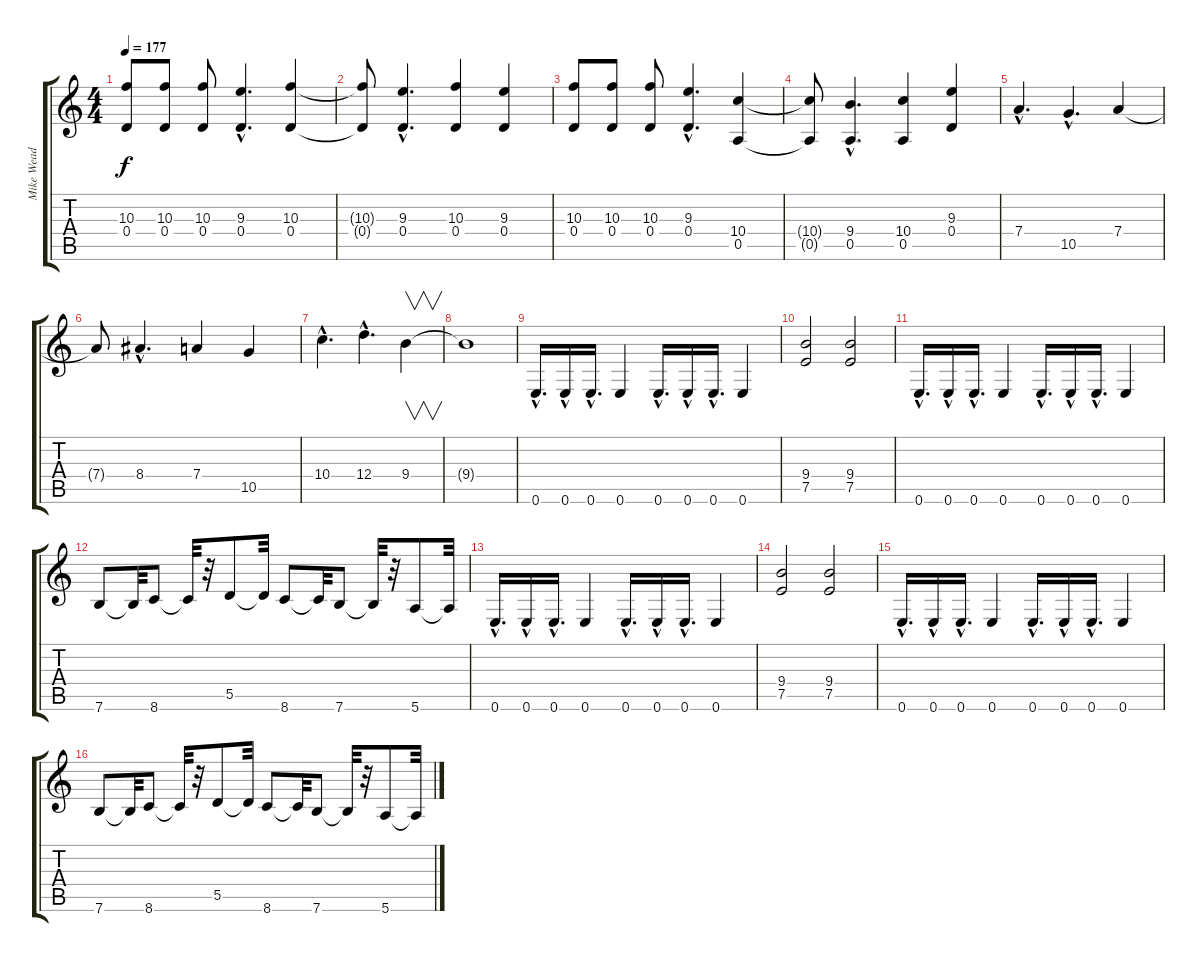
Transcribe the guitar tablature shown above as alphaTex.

\track ("Mike Wead" "Mike Wead") {instrument distortionguitar}
\staff {score tabs}
\tuning (E4 B3 G3 D3 A2 E2) {hide}
\ts (4 4)
\tempo 177
\clef g2
\ks c
(10.3 0.4).8{dy f} (10.3 0.4).8 (10.3 0.4).8 (9.3{hac} 0.4{hac}).4{d} (10.3 0.4).4 |
(10.3{t} 0.4{t}).8 (9.3{hac} 0.4{hac}).4{d} (10.3 0.4).4 (9.3 0.4).4 |
(10.3 0.4).8 (10.3 0.4).8 (10.3 0.4).8 (9.3{hac} 0.4{hac}).4{d} (10.4 0.5).4 |
(10.4{t} 0.5{t}).8 (9.4{hac} 0.5{hac}).4{d} (10.4 0.5).4 (9.3 0.4).4 |
7.4{hac}.4{d} 10.5{hac}.4{d} 7.4.4 |
7.4{t}.8 8.4{hac}.4{d} 7.4.4 10.5.4 |
10.4{hac}.4{d} 12.4{hac}.4{d} 9.4.4{v} |
9.4{t}.1 |
0.6{hac}.16{d} 0.6{hac}.16 0.6{hac}.16{d} 0.6.4 0.6{hac}.16{d} 0.6{hac}.16 0.6{hac}.16{d} 0.6.4 |
(9.4 7.5).2 (9.4 7.5).2 |
0.6{hac}.16{d} 0.6{hac}.16 0.6{hac}.16{d} 0.6.4 0.6{hac}.16{d} 0.6{hac}.16 0.6{hac}.16{d} 0.6.4 |
7.6.8 7.6{t}.32 8.6.8 8.6{t}.32 r.32 5.5.8 5.5{t}.32 8.6.8 8.6{t}.32 7.6.8 7.6{t}.32 r.32 5.6.8 5.6{t}.32 |
0.6{hac}.16{d} 0.6{hac}.16 0.6{hac}.16{d} 0.6.4 0.6{hac}.16{d} 0.6{hac}.16 0.6{hac}.16{d} 0.6.4 |
(9.4 7.5).2 (9.4 7.5).2 |
0.6{hac}.16{d} 0.6{hac}.16 0.6{hac}.16{d} 0.6.4 0.6{hac}.16{d} 0.6{hac}.16 0.6{hac}.16{d} 0.6.4 |
7.6.8 7.6{t}.32 8.6.8 8.6{t}.32 r.32 5.5.8 5.5{t}.32 8.6.8 8.6{t}.32 7.6.8 7.6{t}.32 r.32 5.6.8 5.6{t}.32
